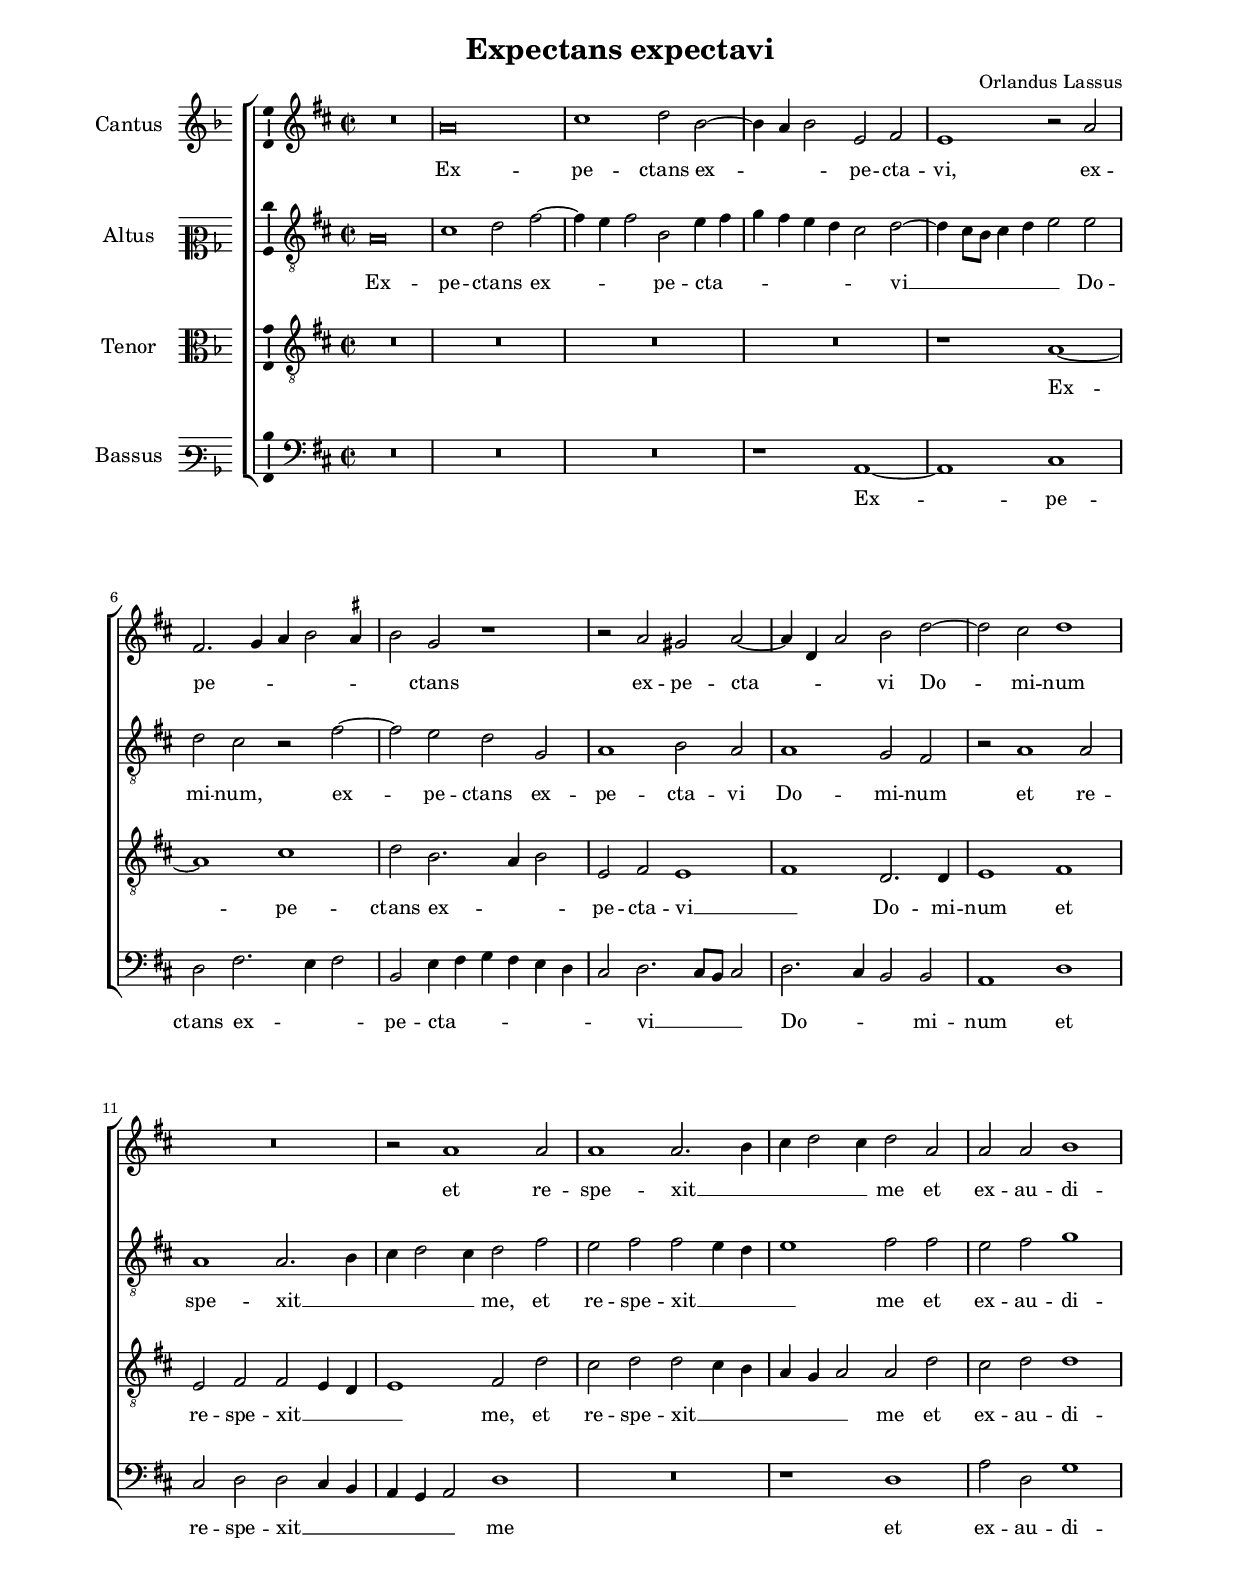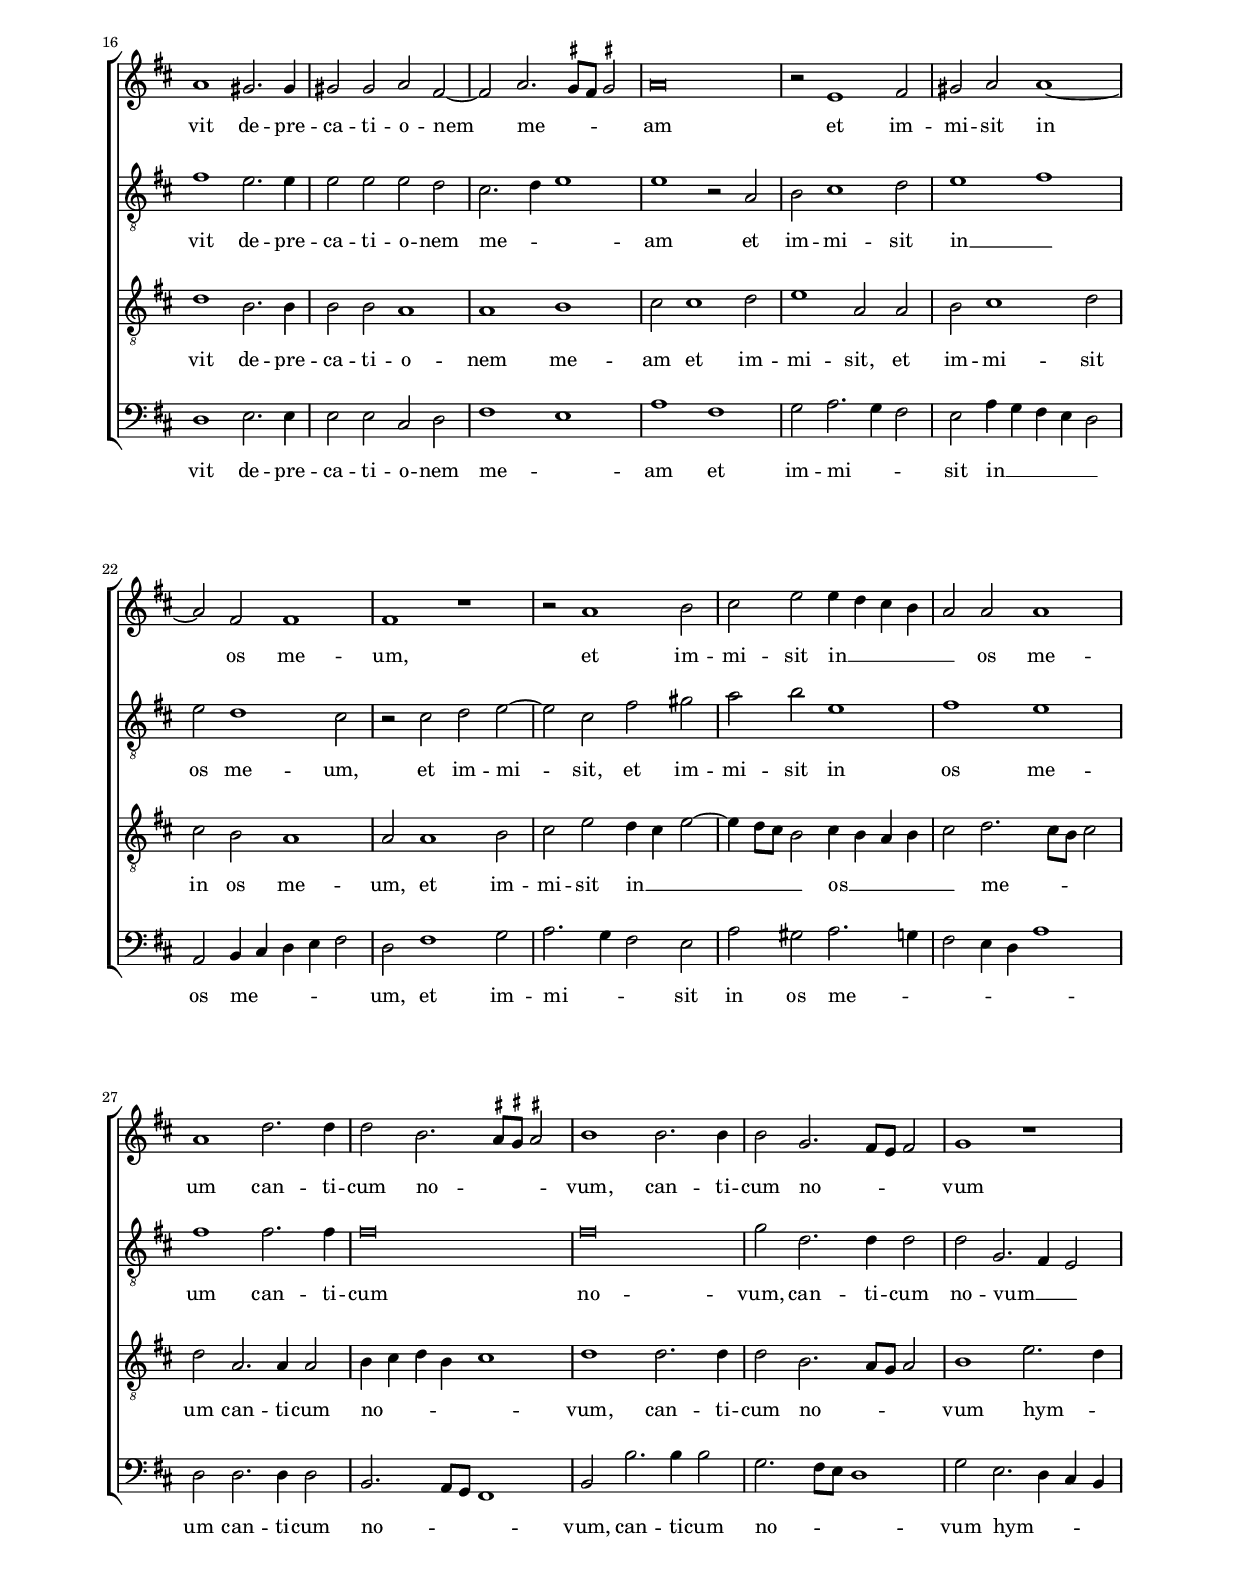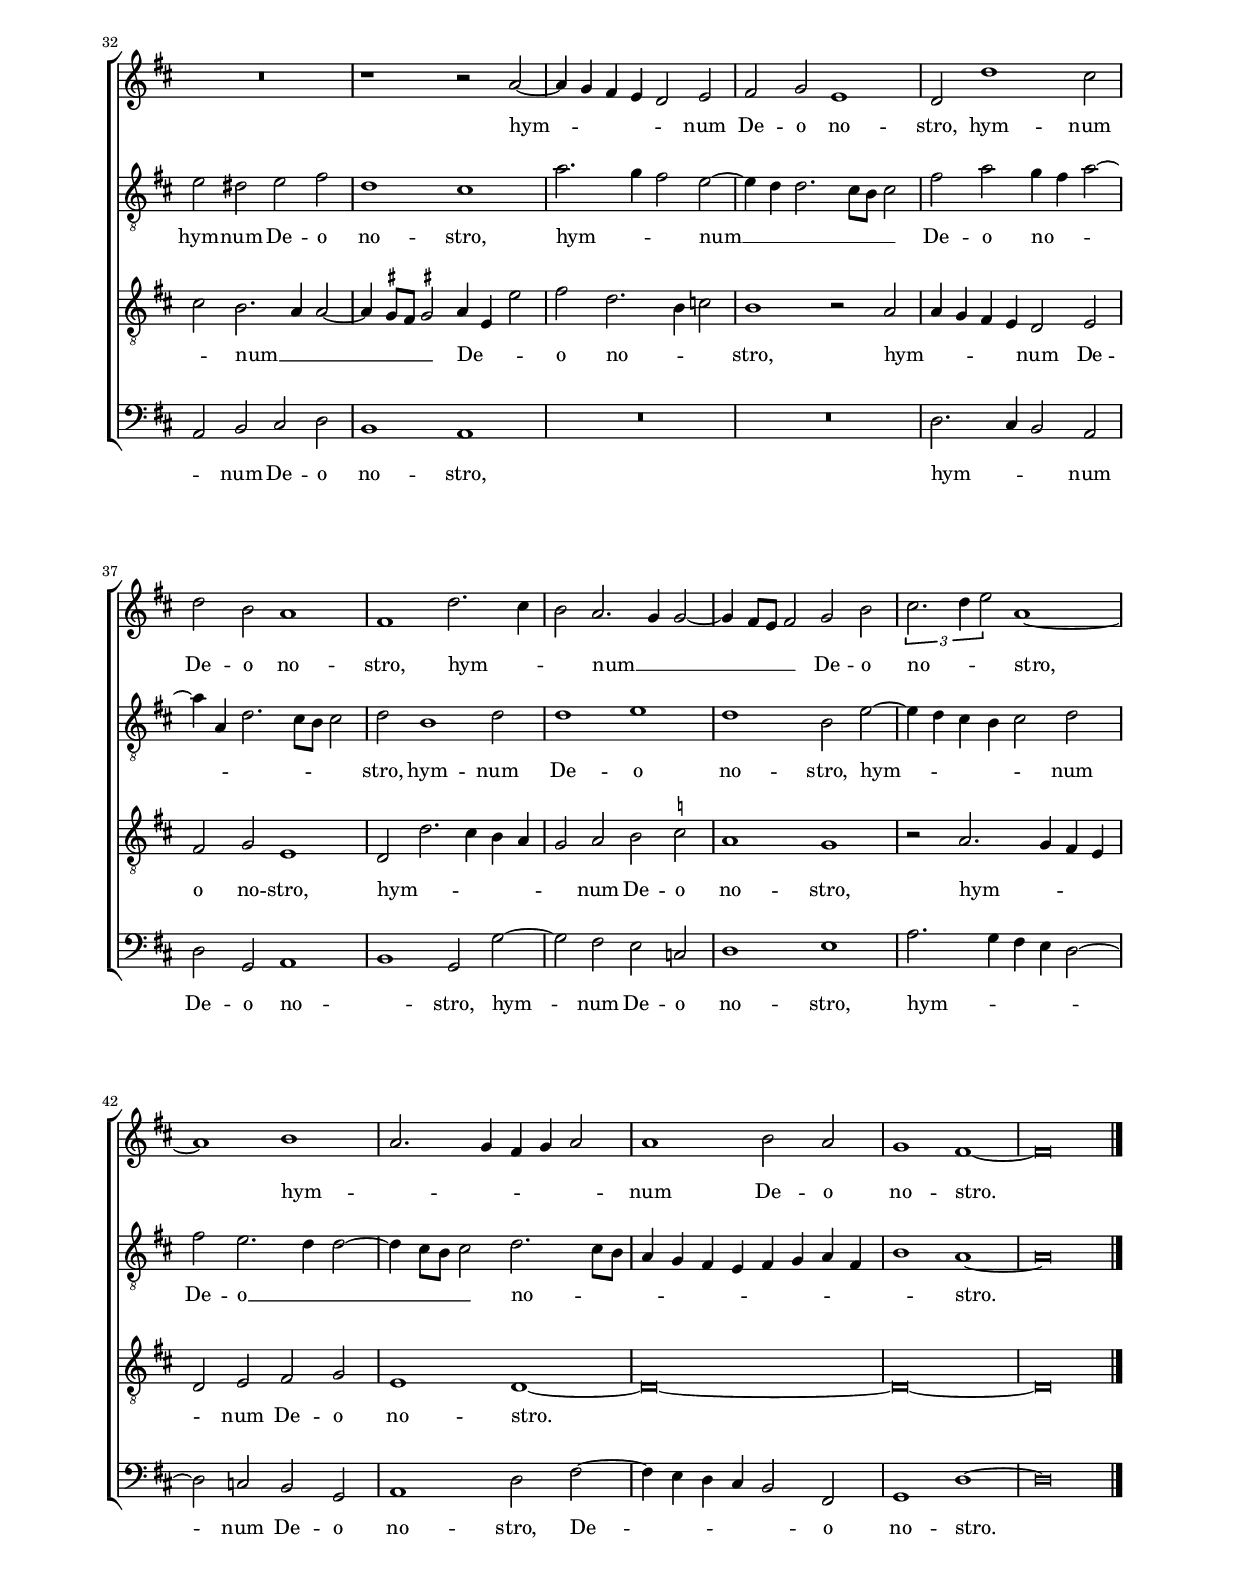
\header
{
  title="Expectans expectavi"
  composer="Orlandus Lassus"
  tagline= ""
}

\version "2.22.1"
\include "deutsch.ly"
#(set-global-staff-size 16)
% #(set-default-paper-size "letter")
#(ly:set-option 'point-and-click #f)

	
global = {
	\key f \major
	\time 2/2 \set Score.measureLength = #(ly:make-moment 2/1)
    \skip 1*2*46 \bar "|."

	}

	ficta = { \once \set suggestAccidentals = ##t }
	
	forget = #(define-music-function (music) (ly:music?) #{
		\accidentalStyle forget
		$music
		\accidentalStyle default
		#})
	

\paper
	{
	top-margin = 2 \cm
	bottom-margin = 2 \cm
	left-margin = 2 \cm
	right-margin = 2 \cm
	ragged-bottom = ##f
	ragged-last-bottom = ##f
	print-page-number = ##f
	system-system-spacing = #'((basic-distance . 20) (minimum-distance . 14) (padding . 6) (strechability . 150))
%    page-count = 2
	systems-per-page = 3
%	min-systems-per-page = 3
	}


incipitcantus = \markup { \score {
	{
	\set Staff.instrumentName = \markup { \fontsize #1 "Cantus" }
	\key f \major
	\clef violin
	s4 \bar ""
	}
	\layout  {
	raggedright = ##t
	indent = 1.6 \cm
	line-width = 2.4\cm
	\context { \Staff \remove Time_signature_engraver }
	\override Staff.Clef.Y-extent = #'(0 . 0)
	}} \hspace #1 }
	
      
incipitaltus = \markup { \score {
	{
	\set Staff.instrumentName = \markup { \fontsize #1 "Altus" }
	\key f \major
	\clef mezzosoprano
	s4 \bar ""
	}
	\layout  {
	raggedright = ##t
	indent = 1.6 \cm
	line-width = 2.4\cm
	\context { \Staff \remove Time_signature_engraver }
	\override Staff.Clef.Y-extent = #'(0 . 0)
	}} \hspace #1 }


incipittenor = \markup { \score {
	{
	\set Staff.instrumentName = \markup { \fontsize #1 "Tenor" }
	\key f \major
	\clef alto
	s4 \bar ""
	}
	\layout  {
	raggedright = ##t
	indent = 1.6 \cm
	line-width = 2.4\cm
	\context { \Staff \remove Time_signature_engraver }
	\override Staff.Clef.Y-extent = #'(0 . 0)
	}} \hspace #1 }


incipitbassus = \markup { \score {
	{
	\set Staff.instrumentName = \markup { \fontsize #1 "Bassus" }
	\key f \major
	\clef varbaritone
	s4 \bar ""
	}
	\layout  {
	raggedright = ##t
	indent = 1.6 \cm
	line-width = 2.4\cm
	\context { \Staff \remove Time_signature_engraver }
	\override Staff.Clef.Y-extent = #'(0 . 0)
	}} \hspace #1 }


cantus =  \relative c''
	{
	R\breve
	c\breve
	e1 f2 d~
	d4 c d2 g, a
%5
	g1 r2 c |
	a2. b4 c d2 \ficta cis4
	d2 b r1
	r2 c h c~
	c4 f, c'2 d f~
%10
	f2 e f1 |
	R\breve
	r2 c1 c2
	c1 c2. d4
	e4 f2 e4 f2 c
%15
	c2 c d1 |
	c1 h2. h4
	h2 h c a~
	a2 c2. \ficta h8 a \ficta h!2
	c\breve
%20
	r2 g1 a2 |
	h2 c c1~
	c2 a a1
	a1 r
	r2 c1 d2
%25
	e2 g g4 f e d |
	c2 c c1
	c1 f2. f4
	f2 d2. \ficta cis8 \ficta h \ficta cis!2
	d1 d2. d4
%30
	d2 b2. a8 g a2 |
	b1 r
	R\breve
	r1 r2 c~
	c4 b a g f2 g
%35
	a2 b g1 |
	f2 f'1 e2
	f2 d c1
	a1 f'2. e4
	d2 c2. b4 b2~
%40
	b4 a8 g a2 b d |
        \tuplet 3/2 { e2. f4 g2 } c,1~
	c1 d
	c2. b4 a b c2
	c1 d2 c
%45
	b1 a~ |
	a\breve |
	}


altus =  \relative c'
        {
	c\breve
	e1 f2 a~
	a4 g a2 d, g4 a
	b4 a g f e2 f~
%5
	f4 e8 d e4 f g2 g |
	f2 e r a~
	a2 g f b,
	c1 d2 c
	c1 b2 a
%10
	r2 c1 c2 |
	c1 c2. d4
	e4 f2 e4 f2 a
	g2 a a g4 f
	g1 a2 a
%15
	g2 a b1 |
	a1 g2. g4
	g2 g g f
	e2. f4 g1
	g1 r2 c,
%20
	d2 e1 f2 |
	g1 a
	g2 f1 e2
	r2 e f g~
	g2 e a h
%25
	c2 d g,1 |
	a1 g
	a1 a2. a4
	a\breve
	a\breve
%30
	b2 f2. f4 f2 |
	f2 b,2. a4 g2
	g'2 fis g a
	f1 e
	c'2. b4 a2 g~
%35
	g4 f f2. e8 d e2 |
	a2 c b4 a c2~
	c4 c, f2. e8 d e2
	f2 d1 f2
	f1 g
%40
	f1 d2 g~ |
	g4 f e d e2 f
	a2 g2. f4 f2~
	f4 e8 d e2 f2. e8 d
	c4 b a g a b c a
%45
	d1 c~
	c\breve |
	}


tenor =  \relative c'
	{
	R\breve
	R\breve
	R\breve
	R\breve
%5
	r1 c~ |
	c1 e
	f2 d2. c4 d2
	g,2 a g1
	a1 f2. f4
%10
	g1 a |
	g2 a a g4 f
	g1 a2 f'
	e2 f f e4 d
	c4 b c2 c f
%15
	e2 f f1 |
	f1 d2. d4
	d2 d c1
	c1 d
	e2 e1 f2
%20
	g1 c,2 c |
	d2 e1 f2
	e2 d c1
	c2 c1 d2
	e2 g f4 e g2~
%25
	g4 f8 e d2 e4 d c d |
	e2 f2. e8 d e2
	f2 c2. c4 c2
	d4 e f d e1
	f1 f2. f4
%30
	f2 d2. c8 b c2 |
	d1 g2. f4
	e2 d2. c4 c2~
	c4 \ficta h8 a \ficta h!2 c4 g g'2
	a2 f2. d4 es2
%35
	d1 r2 c |
	c4 b a g f2 g
	a2 b g1
	f2 f'2. e4 d c
	b2 c d \ficta es
%40
	c1 b |
	r2 c2. b4 a g
	f2 g a b
	g1 f~
	f\breve~
%45
	f\breve~
	f\breve |
	}


bassus  =  \relative c
	{
	R\breve
	R\breve
	R\breve
	r1 c~
%5
	c1 e |
	f2 a2. g4 a2
	d,2 g4 a b a g f
	e2 f2. e8 d e2
	f2. e4 d2 d
%10
	c1 f |
	e2 f f e4 d
	c4 b c2 f1
	R\breve
	r1 f
%15
	c'2 f, b1 |
	f1 g2. g4
	g2 g e f
	a1 g
	c1 a
%20
	b2 c2. b4 a2 |
	g2 c4 b a g f2
	c2 d4 e f g a2
	f2 a1 b2
	c2. b4 a2 g
%25
	c2 h c2. b4 |
	a2 g4 f c'1
	f,2 f2. f4 f2
	d2. c8 b a1
	d2 d'2. d4 d2
%30
	b2. a8 g f1 |
	b2 g2. f4 e d
	c2 d e f
	d1 c
	R\breve
%35
	R\breve |
	f2. e4 d2 c
	f2 b, c1
	d1 b2 b'~
	b2 a g es
%40
	f1 g |
	c2. b4 a g f2~
	f2 es d b
	c1 f2 a~
	a4 g f e d2 a
%45
	b1 f'~
	f\breve |
	}

lyricscantus = \lyricmode {
	Ex -- pe -- ctans ex -- _ _ pe -- cta -- vi,
        ex -- pe -- _ _ _ _ _ ctans ex -- pe -- cta -- _ _ vi Do -- mi -- num
        et re -- spe -- xit __ _ _ _ _ me
        et ex -- au -- di -- vit de -- pre -- ca -- ti -- o -- nem me -- _ _ _ am
        et im -- mi -- sit in os me -- um,
        et im -- mi -- sit in __ _ _ _ _ os me -- um
        can -- ti -- cum no -- _ _ _ vum,
        can -- ti -- cum no -- _ _ _ vum
        hym -- _ _ _ _ num De -- o no -- stro,
        hym -- num De -- o no -- stro,
        hym -- _ _ num __ _ _ _ _ _ De -- o no -- _ _ stro,
        hym -- _ _ _ _ _ num De -- o no -- stro.
	}


lyricsaltus = \lyricmode {
	Ex -- pe -- ctans ex -- _ _ pe -- cta -- _ _ _ _ _ _ vi __ _ _ _ _ _ Do -- mi -- num,
        ex -- pe -- ctans ex -- pe -- cta -- vi Do -- mi -- num
        et re -- spe -- xit __ _ _ _ _ me,
        et re -- spe -- xit __ _ _ _ me
        et ex -- au -- di -- vit de -- pre -- ca -- ti -- o -- nem me -- _ _ am
        et im -- mi -- sit in __ _ os me -- um,
        et im -- mi -- sit,
        et im -- mi -- sit in os me -- um
        can -- ti -- cum no -- vum,
        can -- ti -- cum no -- vum __ _ _
        hym -- num De -- o no -- stro,
        hym -- _ _ num __ _ _ _ _ _ De -- o no -- _ _ _ _ _ _ _ stro,
        hym -- num De -- o no -- stro,
        hym -- _ _ _ _ num De -- o __ _ _ _ _ _ no -- _ _ _ _ _ _ _ _ _ _ _ stro.
	}


lyricstenor = \lyricmode {
	Ex -- pe -- ctans ex -- _ _ pe -- cta -- vi __ _ Do -- mi -- num
        et re -- spe -- xit __ _ _ _ me,
        et re -- spe -- xit __ _ _ _ _ _ me
        et ex -- au -- di -- vit de -- pre -- ca -- ti -- o -- nem me -- am
        et im -- mi -- sit,
        et im -- mi -- sit in os me -- um,
        et im -- mi -- sit in __ _ _ _ _ _ os __ _ _ _ _ me -- _ _ _ um
        can -- ti -- cum no -- _ _ _ _ vum,
        can -- ti -- cum no -- _ _ _ vum
        hym -- _ _ num __ _ _ _ _ _ De -- _ _ o no -- _ _ stro,
        hym -- _ _ _ _ num De -- o no -- stro,
        hym -- _ _ _ _ _ num De -- o no -- stro,
        hym -- _ _ _ _ num De -- o no -- stro.
	}


lyricsbassus = \lyricmode {
	Ex -- pe -- ctans ex -- _ _ pe -- cta -- _ _ _ _ _ _ vi __ _ _ _ Do -- _ _ mi -- num
        et re -- spe -- xit __ _ _ _ _ _ me
        et ex -- au -- di -- vit de -- pre -- ca -- ti -- o -- nem me -- _ am
        et im -- mi -- _ _ sit in __ _ _ _ _ os me -- _ _ _ _ um,
        et im -- mi -- _ _ sit in os me -- _ _ _ _ _ um
        can -- ti -- cum no -- _ _ _ vum,
        can -- ti -- cum no -- _ _ _ vum
        hym -- _ _ _ _ num De -- o no -- stro,
        hym -- _ _ num De -- o no -- _ stro,
        hym -- num De -- o no -- stro,
        hym -- _ _ _ _ num De -- o no -- stro,
        De -- _ _ _ _ o no -- stro.
	}


\score
{  
	\transpose f d {
	\new ChoirStaff \with { \override StaffGrouper.staff-staff-spacing.basic-distance = #13 }
	<<

	\new Staff << \global
	\new Voice="v1" {
		\set Staff.instrumentName=\incipitcantus
        %       \set Staff.instrumentName="S"
		\set Staff.midiInstrument = "reed organ"
		\clef "violin"
		\cantus }
	\new Lyrics \lyricsto "v1" {\lyricscantus }
	>>


	\new Staff << \global
	\new Voice="v2" {
		\set Staff.instrumentName=\incipitaltus
        %       \set Staff.instrumentName="A"
		\set Staff.midiInstrument = "reed organ"
		\clef "G_8" 
		\altus}
	\new Lyrics \lyricsto "v2" {\lyricsaltus }
	>>


	\new Staff << \global
	\new Voice="v3" {
		\set Staff.instrumentName=\incipittenor
        %       \set Staff.instrumentName="T"
		\set Staff.midiInstrument = "reed organ"
		\clef "G_8"
		\tenor }
	\new Lyrics \lyricsto "v3" {\lyricstenor }
	>>


	\new Staff << \global
	\new Voice="v4" {
		\set Staff.instrumentName=\incipitbassus
        %       \set Staff.instrumentName="B"
		\set Staff.midiInstrument = "reed organ"
		\clef "bass" 
		\bassus }
	\new Lyrics \lyricsto "v4" {\lyricsbassus}
	>>

	>>
	} % transpose

	\layout
	{
	indent = 2.3 \cm
	\context { \Lyrics \override VerticalAxisGroup.nonstaff-relatedstaff-spacing.padding = #2 }
%	\context { \Lyrics \override LyricText.font-size = #1 }
	\context { \Staff \override TimeSignature.break-visibility = #end-of-line-invisible }
	\context { \Staff \consists "Ambitus_engraver" }
	\context { \Score \override BarNumber.padding = #2 }
	\context { \Voice \override NoteHead.style = #'baroque }
	}

\midi
	{
    \tempo 2 = 90
	}
	
}


% EOF
